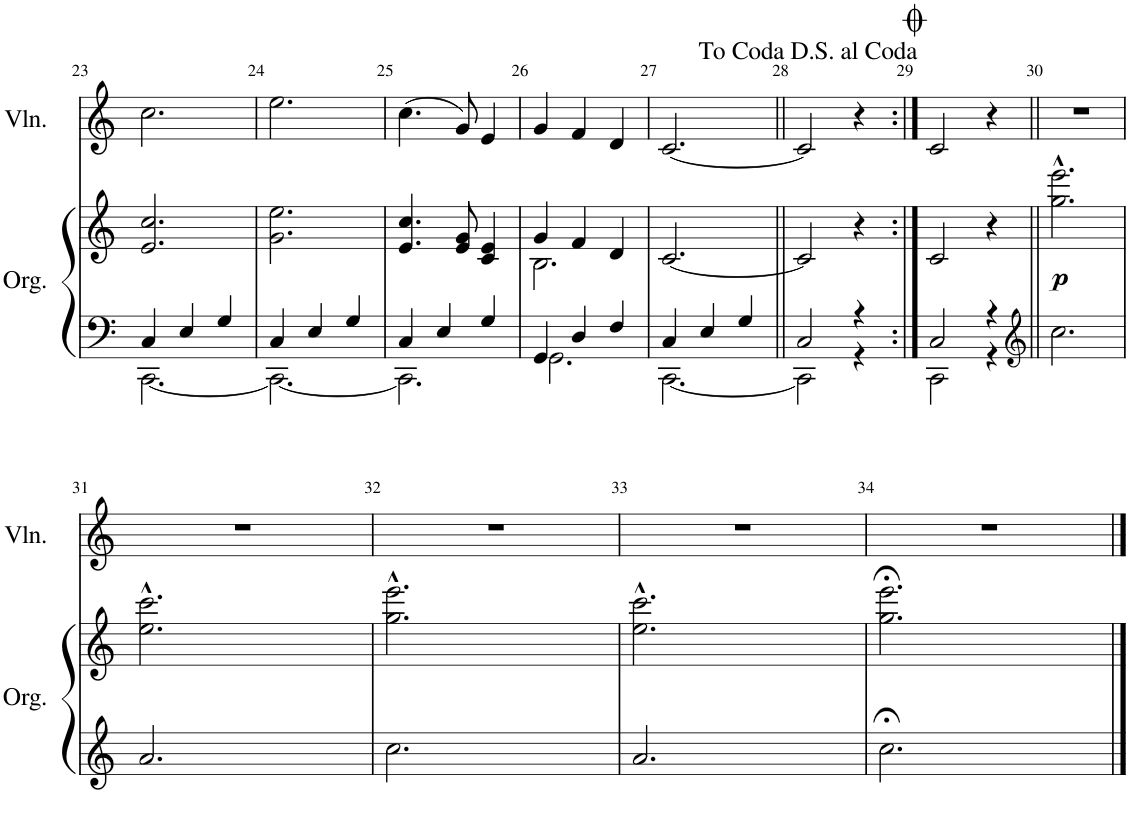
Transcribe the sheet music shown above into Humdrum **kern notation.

**kern	**kern	**dynam	**kern
*part2	*part2	*part2	*part1
*staff3	*staff2	*staff2/3	*staff1
*I"Orgue	*	*	*I"Violon
*I'Org.	*	*	*I'Vln.
!!LO:PB:g=z
*clefF4	*clefG2	*	*clefG2
*k[]	*k[]	*	*k[]
*M3/4	*M3/4	*	*M3/4
=23	=23	=23	=23
*^	*	*	*
4C/	[2.CC\	2.e/ 2.cc/	.	2.cc\
4E/	.	.	.	.
4G/	.	.	.	.
=24	=24	=24	=24	=24
4C/	2.CC\_	2.g\ 2.ee\	.	2.ee\
4E/	.	.	.	.
4G/	.	.	.	.
=25	=25	=25	=25	=25
4C/	2.CC\]	4.e/ 4.cc/	.	(4.cc\
4E/	.	.	.	.
.	.	8e/ 8g/	.	8g/)
4G/	.	4c/ 4e/	.	4e/
=26	=26	=26	=26	=26
*	*	*^	*	*
4GG/	2.GG\	4g/	2.B\	.	4g/
4D/	.	4f/	.	.	4f/
4F/	.	4d/	.	.	4d/
*	*	*v	*v	*	*
=27	=27	=27	=27	=27
4C/	[2.CC\	[2.c/	.	[2.c/
4E/	.	.	.	.
4G/	.	.	.	.
=28||	=28||	=28||	=28||	=28||
2C/	2CC\]	2c/]	.	2c/]
4r	4r	4r	.	4r
=29:|!	=29:|!	=29:|!	=29:|!	=29:|!
2C/	2CC\	2c/	.	2c/
4r	4r	4r	.	4r
*v	*v	*	*	*
=30||	=30||	=30||	=30||
*clefG2	*	*	*
*^	*	*	*
!	!	!	!LO:DY:b	!
*v	*v	*	*	*
2.cc\	2.gg\^^ 2.eee\^^	p	2.r
!!LO:LB:g=z
=31	=31	=31	=31
2.a/	2.ee\^^ 2.ccc\^^	.	2.r
=32	=32	=32	=32
2.cc\	2.gg\^^ 2.eee\^^	.	2.r
=33	=33	=33	=33
2.a/	2.ee\^^ 2.ccc\^^	.	2.r
=34	=34	=34	=34
2.cc;<\	2.gg\;< 2.eee\;<	.	2.r
==	==	==	==
*-	*-	*-	*-
